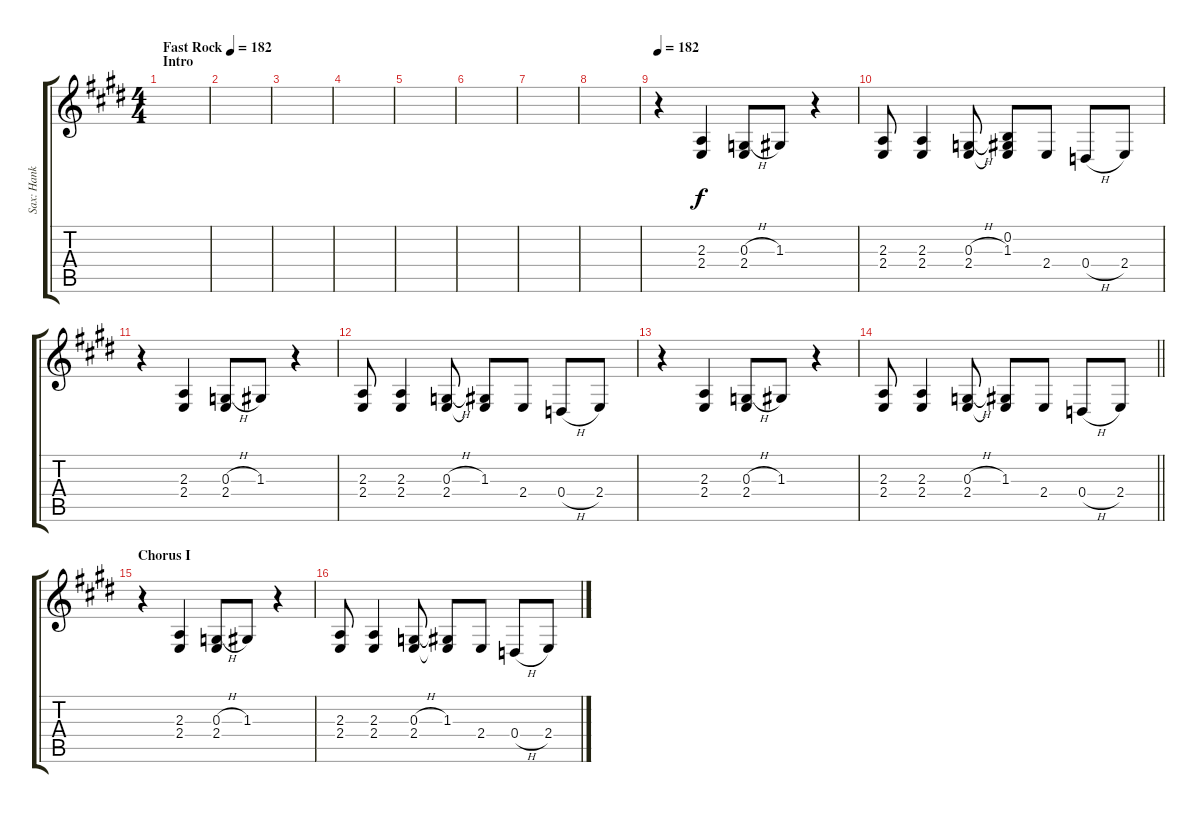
\track ("Sax: Hank" "Sax: Hank") {instrument tenorsax}
\staff {score tabs}
\tuning (E4 B3 G3 D3 A2 E2) {hide}
\ts (4 4)
\section ("" "Intro")
\tempo (182 "Fast Rock")
\tempo 191
\tempo (182 "Fast Rock")
\clef g2
\ks e
|
|
|
|
|
|
|
|
\tempo 182
r.4 (2.3 2.4).4 (0.3{h} 2.4).8 1.3.8 r.4 |
(2.3 2.4).8 (2.3 2.4).4 (0.3{h} 2.4).8 (0.2 1.3 2.4{t}).8 2.4.8 0.4{h}.8 2.4.8 |
r.4 (2.3 2.4).4 (0.3{h} 2.4).8 1.3.8 r.4 |
(2.3 2.4).8 (2.3 2.4).4 (0.3{h} 2.4).8 (1.3 2.4{t}).8 2.4.8 0.4{h}.8 2.4.8 |
r.4 (2.3 2.4).4 (0.3{h} 2.4).8 1.3.8 r.4 |
\barLineRight lightlight
(2.3 2.4).8 (2.3 2.4).4 (0.3{h} 2.4).8 (1.3 2.4{t}).8 2.4.8 0.4{h}.8 2.4.8 |
\section ("" "Chorus I")
r.4 (2.3 2.4).4 (0.3{h} 2.4).8 1.3.8 r.4 |
(2.3 2.4).8 (2.3 2.4).4 (0.3{h} 2.4).8 (1.3 2.4{t}).8 2.4.8 0.4{h}.8 2.4.8
